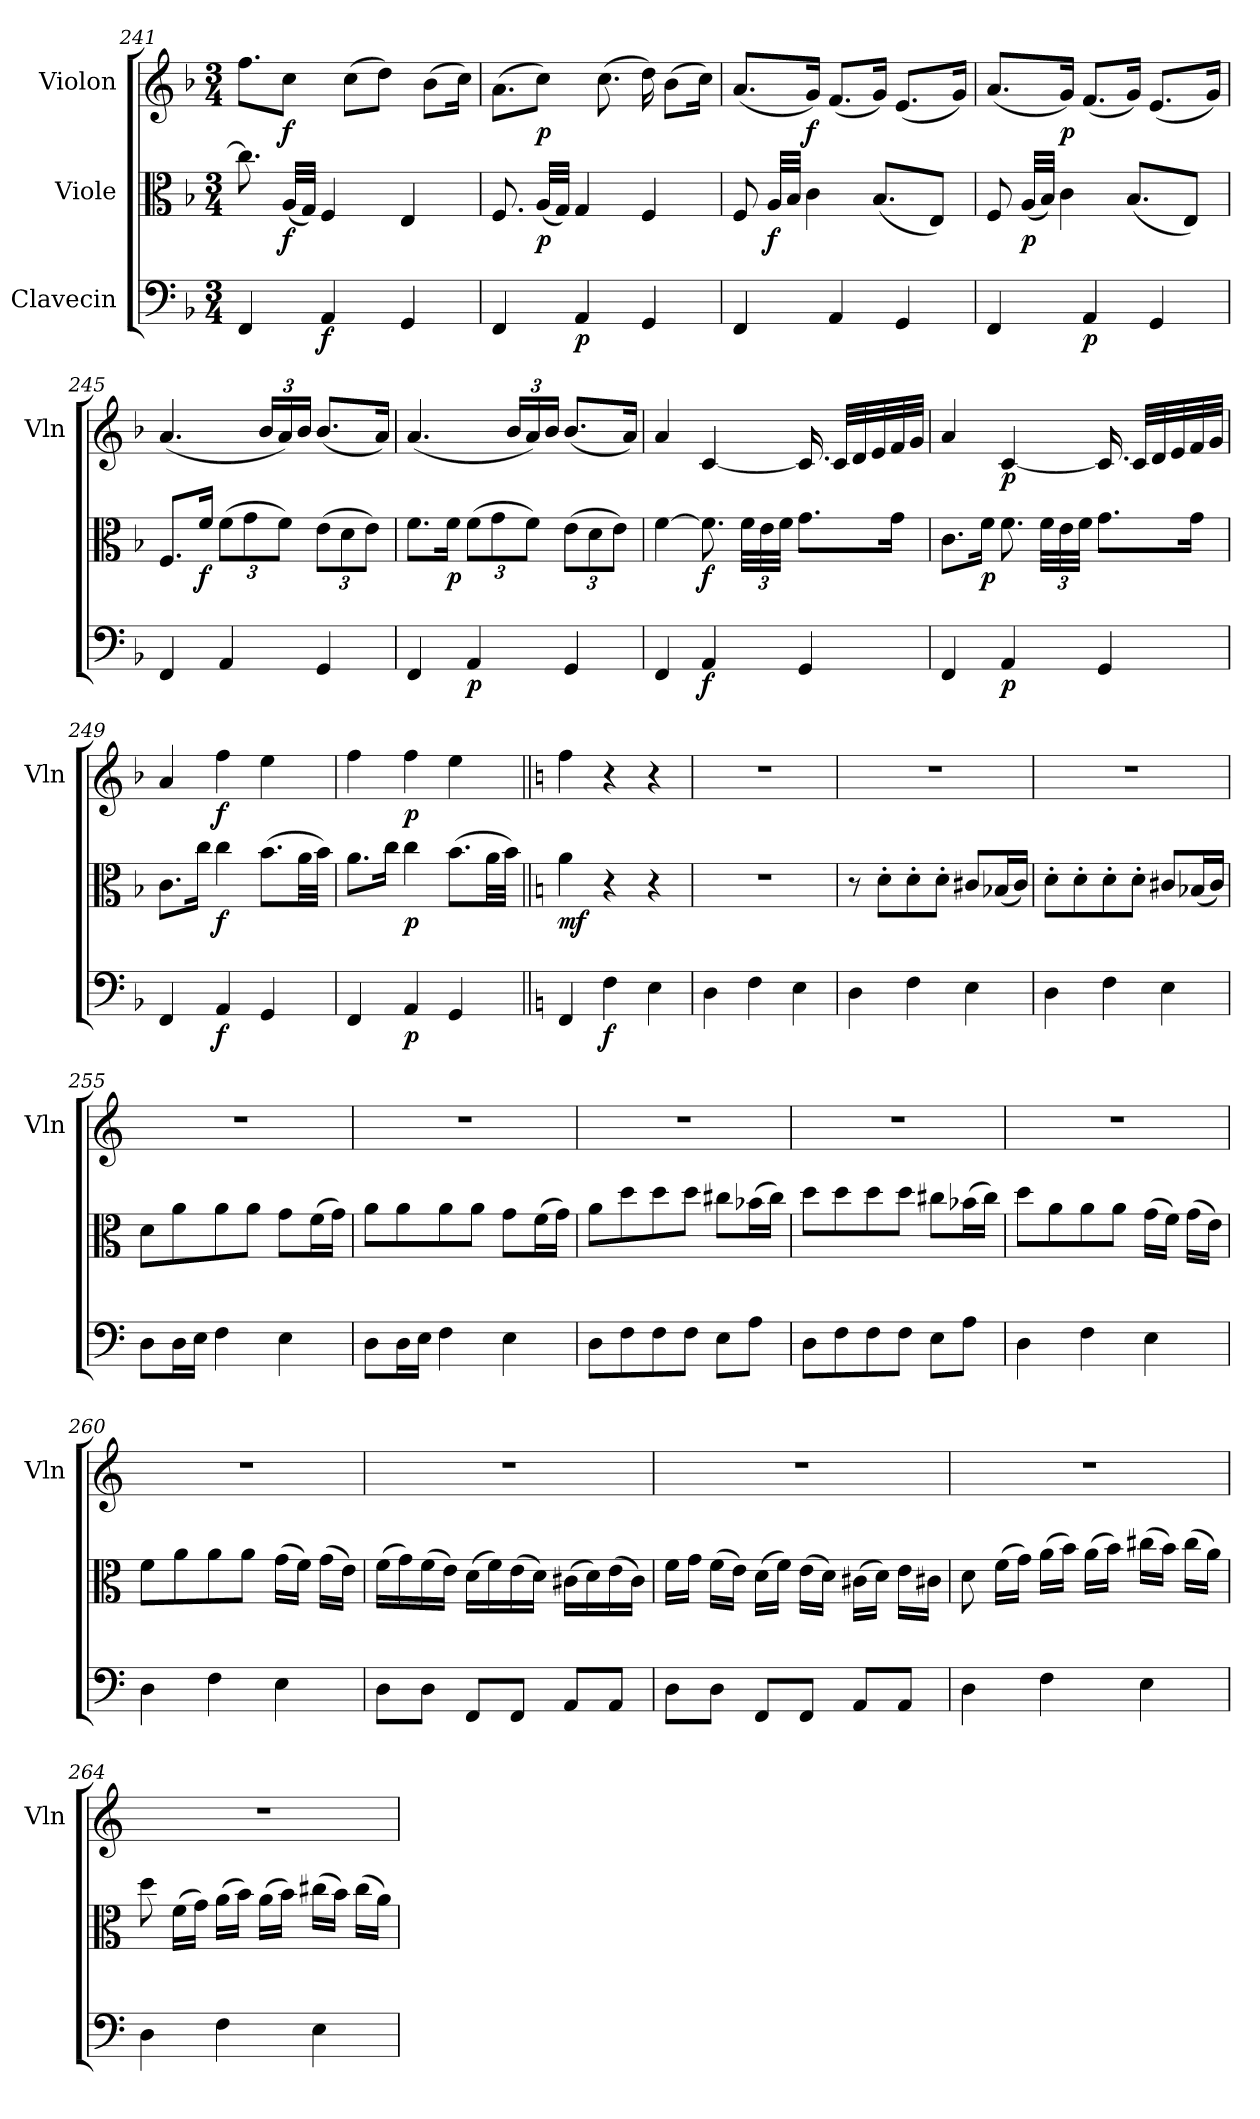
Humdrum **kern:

**kern	**dynam	**kern	**dynam	**kern	**dynam
*part3	*part3	*part2	*part2	*part1	*part1
*staff3	*staff3	*staff2	*staff2	*staff1	*staff1
*I"Clavecin	*	*I"Viole	*	*I"Violon	*
*	*	*	*	*I'Vln	*
*clefF4	*	*clefC3	*	*clefG2	*
*k[b-]	*	*k[b-]	*	*k[b-]	*
*M3/4	*	*M3/4	*	*M3/4	*
=241	=241	=241	=241	=241	=241
4FF/	.	8.cc\]	.	8.ff\L	.
!	!	!	!LO:DY:b	!	!LO:DY:b
.	.	(<32A/LLL	f	8cc\J	f
.	.	32G/JJJ)	.	.	.
!	!LO:DY:b	!	!	!	!
4AA/	f	4F/	.	.	.
.	.	.	.	(>8cc\L	.
.	.	.	.	8dd\J)	.
4GG/	.	4E/	.	.	.
.	.	.	.	(>8b-\L	.
.	.	.	.	16cc\Jk)	.
=242	=242	=242	=242	=242	=242
4FF/	.	8.F/	.	(>8.a\L	.
!	!	!	!LO:DY:b	!	!LO:DY:b
.	.	(<32A/LLL	p	8cc\J)	p
.	.	32G/JJJ)	.	.	.
!	!LO:DY:b	!	!	!	!
4AA/	p	4G/	.	.	.
.	.	.	.	(>8.cc\	.
4GG/	.	4F/	.	16dd\)	.
.	.	.	.	(>8b-\L	.
.	.	.	.	16cc\Jk)	.
=243	=243	=243	=243	=243	=243
4FF/	.	8F/	.	(<8.a/L	.
!	!	!	!LO:DY:b	!	!
.	.	32A/LLL	f	.	.
.	.	32B-/JJJ	.	.	.
!	!	!	!	!	!LO:DY:b
.	.	4c\	.	16g/Jk)	f
4AA/	.	.	.	(<8.f/L	.
.	.	(<8.B-/L	.	16g/Jk)	.
4GG/	.	.	.	(<8.e/L	.
.	.	8E/J)	.	.	.
.	.	.	.	16g/Jk)	.
!!LO:LB:g=z
=244	=244	=244	=244	=244	=244
4FF/	.	8F/	.	(<8.a/L	.
!	!	!	!LO:DY:b	!	!
.	.	(<32A/LLL	p	.	.
.	.	32B-/JJJ)	.	.	.
!	!	!	!	!	!LO:DY:b
.	.	4c\	.	16g/Jk)	p
!	!LO:DY:b	!	!	!	!
4AA/	p	.	.	(<8.f/L	.
.	.	(<8.B-/L	.	16g/Jk)	.
4GG/	.	.	.	(<8.e/L	.
.	.	8E/J)	.	.	.
.	.	.	.	16g/Jk)	.
=245	=245	=245	=245	=245	=245
4FF/	.	8.F/L	.	(<4.a/	.
!	!	!	!LO:DY:b	!	!
.	.	16f/Jk	f	.	.
*	*	*Xbrackettup	*	*	*
4AA/	.	(>12f\L	.	.	.
.	.	12g\	.	.	.
*	*	*	*	*Xbrackettup	*
.	.	.	.	24b-/LL	.
.	.	12f\J)	.	24a/)	.
.	.	.	.	24b-/JJ	.
4GG/	.	(>12e\L	.	(<8.b-/L	.
.	.	12d\	.	.	.
.	.	12e\J)	.	.	.
.	.	.	.	16a/Jk)	.
=246	=246	=246	=246	=246	=246
4FF/	.	8.f\L	.	(<4.a/	.
!	!	!	!LO:DY:b	!	!
.	.	16f\Jk	p	.	.
!	!LO:DY:b	!	!	!	!
4AA/	p	(>12f\L	.	.	.
.	.	12g\	.	.	.
.	.	.	.	24b-/LL	.
.	.	12f\J)	.	24a/)	.
.	.	.	.	24b-/JJ	.
4GG/	.	(>12e\L	.	(<8.b-/L	.
.	.	12d\	.	.	.
.	.	12e\J)	.	.	.
.	.	.	.	16a/Jk)	.
=247	=247	=247	=247	=247	=247
4FF/	.	[4f\	.	4a/	.
!	!LO:DY:b	!	!LO:DY:b	!	!
4AA/	f	8.f\]	f	[4c/	.
.	.	48f\LLL	.	.	.
.	.	48e\	.	.	.
.	.	48f\JJJ	.	.	.
4GG/	.	8.g\L	.	16.c/]	.
.	.	.	.	32c/LLL	.
.	.	.	.	32d/	.
.	.	.	.	32e/	.
.	.	16g\Jk	.	32f/	.
.	.	.	.	32g/JJJ	.
!!LO:LB:g=z
=248	=248	=248	=248	=248	=248
4FF/	.	8.c\L	.	4a/	.
!	!	!	!LO:DY:b	!	!
.	.	16f\Jk	p	.	.
!	!LO:DY:b	!	!	!	!LO:DY:b
4AA/	p	8.f\	.	[4c/	p
.	.	48f\LLL	.	.	.
.	.	48e\	.	.	.
.	.	48f\JJJ	.	.	.
4GG/	.	8.g\L	.	16.c/]	.
.	.	.	.	32c/LLL	.
.	.	.	.	32d/	.
.	.	.	.	32e/	.
.	.	16g\Jk	.	32f/	.
.	.	.	.	32g/JJJ	.
=249	=249	=249	=249	=249	=249
4FF/	.	8.c\L	.	4a/	.
.	.	16cc\Jk	.	.	.
!	!LO:DY:b	!	!LO:DY:b	!	!LO:DY:b
4AA/	f	4cc\	f	4ff\	f
4GG/	.	(>8.b-\L	.	4ee\	.
.	.	32a\LL	.	.	.
.	.	32b-\JJJ)	.	.	.
=250	=250	=250	=250	=250	=250
4FF/	.	8.a\L	.	4ff\	.
.	.	16cc\Jk	.	.	.
!	!LO:DY:b	!	!LO:DY:b	!	!LO:DY:b
4AA/	p	4cc\	p	4ff\	p
4GG/	.	(>8.b-\L	.	4ee\	.
.	.	32a\LL	.	.	.
.	.	32b-\JJJ)	.	.	.
=251||	=251||	=251||	=251||	=251||	=251||
*k[]	*	*k[]	*	*k[]	*
!	!	!	!LO:DY:b	!	!
4FF/	.	4a\	mf	4ff\	.
!	!LO:DY:b	!	!	!	!
4F\	f	4r	.	4r	.
4E\	.	4r	.	4r	.
=252	=252	=252	=252	=252	=252
4D\	.	2.r	.	2.r	.
4F\	.	.	.	.	.
4E\	.	.	.	.	.
!!LO:LB:g=z
=253	=253	=253	=253	=253	=253
4D\	.	8r	.	2.r	.
.	.	8d'\L	.	.	.
4F\	.	8d'\	.	.	.
.	.	8d'\J	.	.	.
4E\	.	8c#X/L	.	.	.
.	.	(<16B-X/L	.	.	.
.	.	16c#/JJ)	.	.	.
=254	=254	=254	=254	=254	=254
4D\	.	8d'\L	.	2.r	.
.	.	8d'\	.	.	.
4F\	.	8d'\	.	.	.
.	.	8d'\J	.	.	.
4E\	.	8c#X/L	.	.	.
.	.	(<16B-X/L	.	.	.
.	.	16c#/JJ)	.	.	.
=255	=255	=255	=255	=255	=255
8D\L	.	8d\L	.	2.r	.
16D\L	.	8a\	.	.	.
16E\JJ	.	.	.	.	.
4F\	.	8a\	.	.	.
.	.	8a\J	.	.	.
4E\	.	8g\L	.	.	.
.	.	(>16f\L	.	.	.
.	.	16g\JJ)	.	.	.
=256	=256	=256	=256	=256	=256
8D\L	.	8a\L	.	2.r	.
16D\L	.	8a\	.	.	.
16E\JJ	.	.	.	.	.
4F\	.	8a\	.	.	.
.	.	8a\J	.	.	.
4E\	.	8g\L	.	.	.
.	.	(>16f\L	.	.	.
.	.	16g\JJ)	.	.	.
=257	=257	=257	=257	=257	=257
8D\L	.	8a\L	.	2.r	.
8F\	.	8dd\	.	.	.
8F\	.	8dd\	.	.	.
8F\J	.	8dd\J	.	.	.
8E\L	.	8cc#X\L	.	.	.
8A\J	.	(>16b-X\L	.	.	.
.	.	16cc#\JJ)	.	.	.
!!LO:PB:g=z
=258	=258	=258	=258	=258	=258
8D\L	.	8dd\L	.	2.r	.
8F\	.	8dd\	.	.	.
8F\	.	8dd\	.	.	.
8F\J	.	8dd\J	.	.	.
8E\L	.	8cc#X\L	.	.	.
8A\J	.	(>16b-X\L	.	.	.
.	.	16cc#\JJ)	.	.	.
=259	=259	=259	=259	=259	=259
4D\	.	8dd\L	.	2.r	.
.	.	8a\	.	.	.
4F\	.	8a\	.	.	.
.	.	8a\J	.	.	.
4E\	.	(>16g\LL	.	.	.
.	.	16f\JJ)	.	.	.
.	.	(>16g\LL	.	.	.
.	.	16e\JJ)	.	.	.
=260	=260	=260	=260	=260	=260
4D\	.	8f\L	.	2.r	.
.	.	8a\	.	.	.
4F\	.	8a\	.	.	.
.	.	8a\J	.	.	.
4E\	.	(>16g\LL	.	.	.
.	.	16f\JJ)	.	.	.
.	.	(>16g\LL	.	.	.
.	.	16e\JJ)	.	.	.
=261	=261	=261	=261	=261	=261
8D\L	.	(>16f\LL	.	2.r	.
.	.	16g\)	.	.	.
8D\J	.	(>16f\	.	.	.
.	.	16e\JJ)	.	.	.
8FF/L	.	(>16d\LL	.	.	.
.	.	16f\)	.	.	.
8FF/J	.	(>16e\	.	.	.
.	.	16d\JJ)	.	.	.
8AA/L	.	(>16c#X\LL	.	.	.
.	.	16d\)	.	.	.
8AA/J	.	(>16e\	.	.	.
.	.	16c#\JJ)	.	.	.
!!LO:LB:g=z
=262	=262	=262	=262	=262	=262
8D\L	.	16f\LL	.	2.r	.
.	.	16g\JJ	.	.	.
8D\J	.	(>16f\LL	.	.	.
.	.	16e\JJ)	.	.	.
8FF/L	.	(>16d\LL	.	.	.
.	.	16f\JJ)	.	.	.
8FF/J	.	(>16e\LL	.	.	.
.	.	16d\JJ)	.	.	.
8AA/L	.	(>16c#X\LL	.	.	.
.	.	16d\JJ)	.	.	.
8AA/J	.	16e\LL	.	.	.
.	.	16c#X\JJ	.	.	.
=263	=263	=263	=263	=263	=263
4D\	.	8d\	.	2.r	.
.	.	(>16f\LL	.	.	.
.	.	16g\JJ)	.	.	.
4F\	.	(>16a\LL	.	.	.
.	.	16b\JJ)	.	.	.
.	.	(>16a\LL	.	.	.
.	.	16b\JJ)	.	.	.
4E\	.	(>16cc#X\LL	.	.	.
.	.	16b\JJ)	.	.	.
.	.	(>16cc#\LL	.	.	.
.	.	16a\JJ)	.	.	.
=264	=264	=264	=264	=264	=264
4D\	.	8dd\	.	2.r	.
.	.	(>16f\LL	.	.	.
.	.	16g\JJ)	.	.	.
4F\	.	(>16a\LL	.	.	.
.	.	16b\JJ)	.	.	.
.	.	(>16a\LL	.	.	.
.	.	16b\JJ)	.	.	.
4E\	.	(>16cc#X\LL	.	.	.
.	.	16b\JJ)	.	.	.
.	.	(>16cc#\LL	.	.	.
.	.	16a\JJ)	.	.	.
=	=	=	=	=	=
*-	*-	*-	*-	*-	*-
